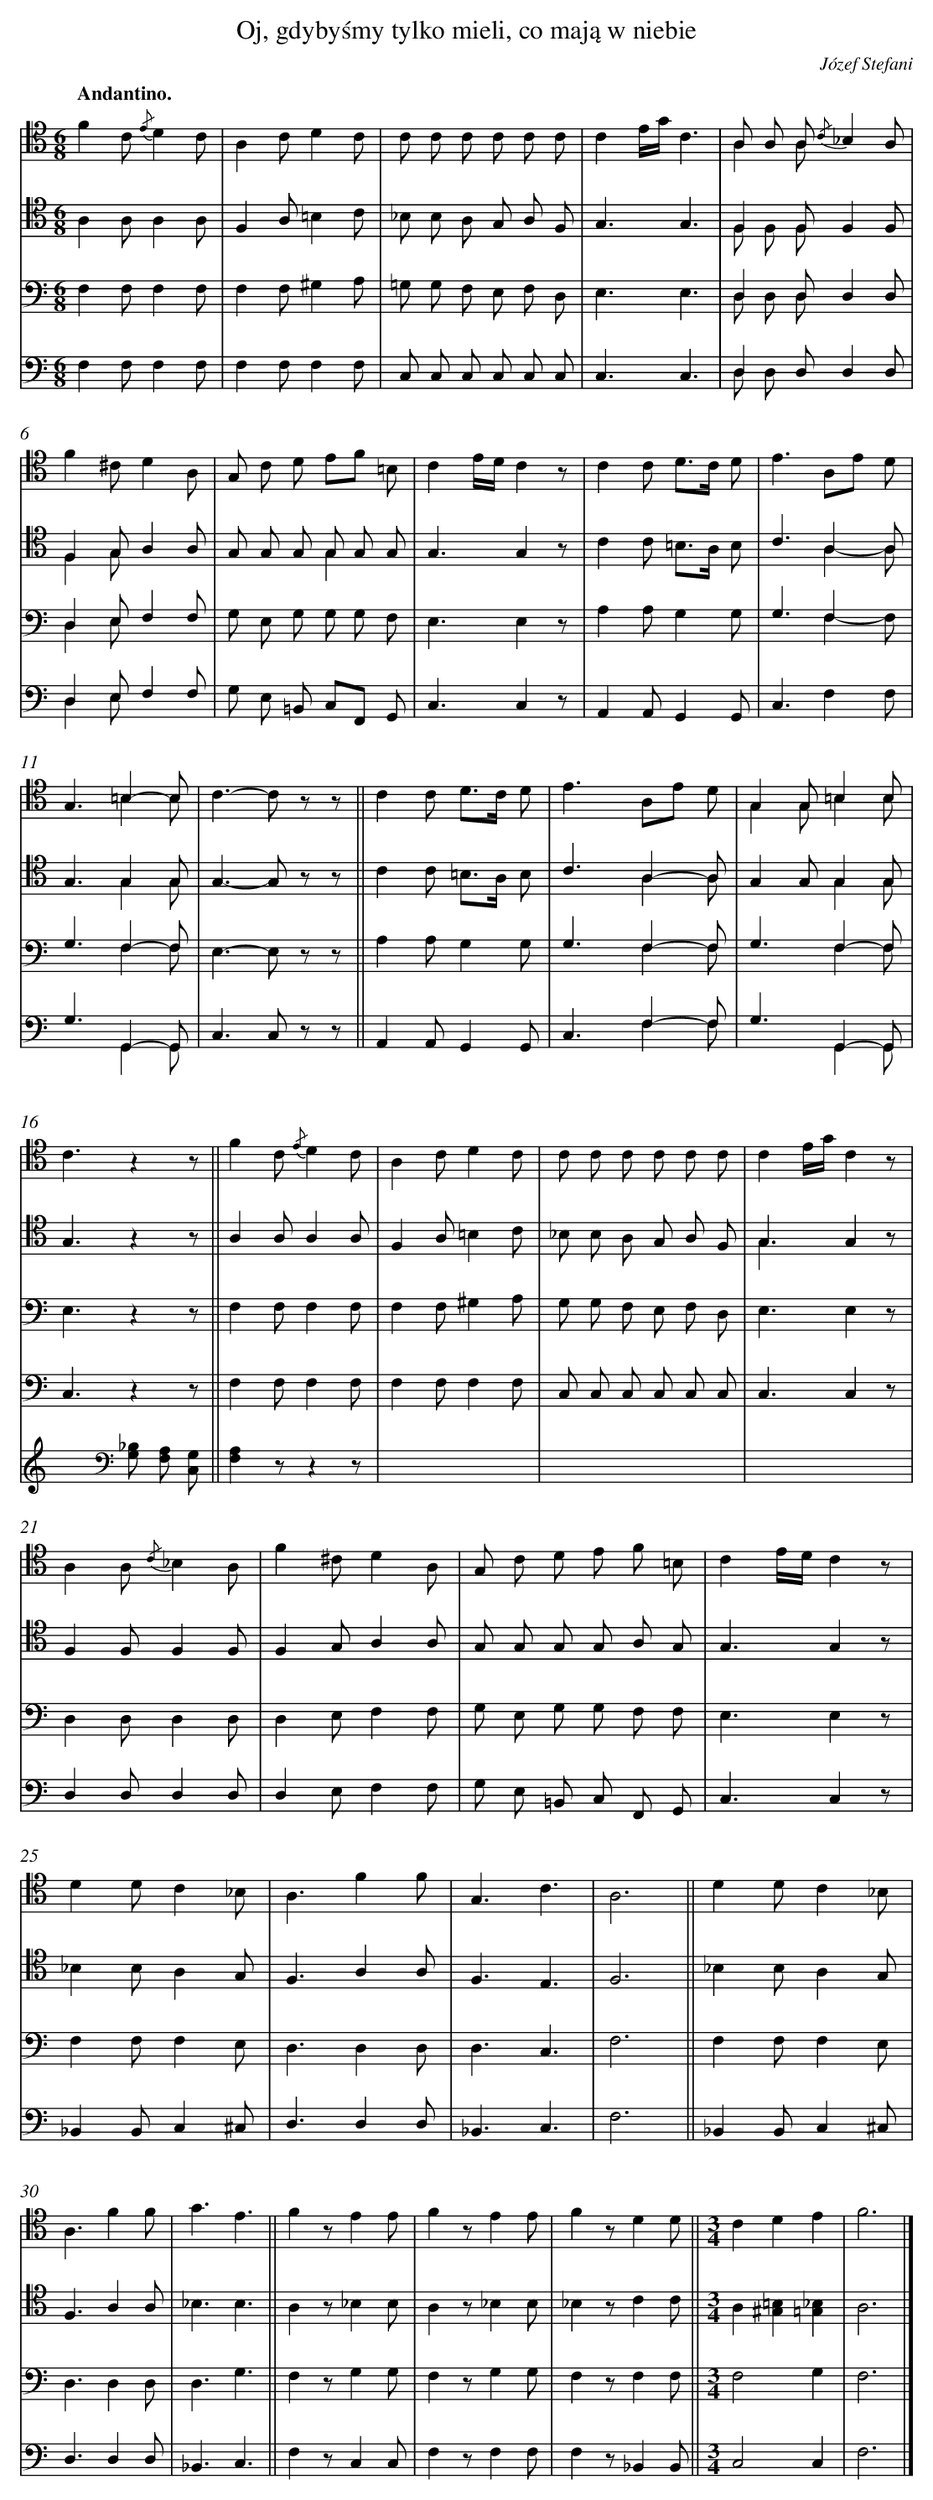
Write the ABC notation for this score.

X:1
T: Oj, gdybyśmy tylko mieli, co mają w niebie
C: Józef Stefani
L: 1/8
M: 6/8
Q: "Andantino."
V: 1 clef=tenor
V: 2 clef=tenor
V: 3 clef=bass
V: 4 clef=bass
V: 5
K: C
[V:1] F2C {/E}D2C |
[V:2] A,2A,A,2A, |
[V:3] F,2F,F,2F, |
[V:4] F,2F,F,2F, |
[V:5] x6 |
[V:1] A,2CD2C |
[V:2] F,2A,=B,2C |
[V:3] F,2F,^G,2A, |
[V:4] F,2F,F,2F, |
[V:5] x6 |
[V:1] C C C C C C |
[V:2] _B, B, A, G, A, F, |
[V:3] =G, G, F, E, F, D, |
[V:4] C, C, C, C, C, C, |
[V:5] x6 |
[V:1] C2E/G/C3 |
[V:2] G,3G,3 |
[V:3] E,3E,3 |
[V:4] C,3C,3 |
[V:5] x6 |
[V:1] A, A, A, {/C}_B,2A, & A,2A,x2x |
[V:2] F,2F,F,2F, & F, F, F,x2x |
[V:3] D,2D,D,2D, & D, D, D,x2x |
[V:4] D,2D,D,2D, & D, D, xx2x |
[V:5] x6 |
[V:1] F2^CD2A, |
[V:2] F,2G,A,2A, & F,2G,x2x |
[V:3] D,2E,F,2F, & D,2E,x2x |
[V:4] D,2E,F,2F, & D,2E,x2x |
[V:5] x6 |
[V:1] G, C D EF =B, |
[V:2] G, G, G, G, G, G, & x2xG,2x |
[V:3] G, E, G, G, G, F, |
[V:4] G, E, =B,, C,F,, G,, |
[V:5] x6 |
[V:1] C2E/D/C2z |
[V:2] G,3G,2z |
[V:3] E,3E,2z |
[V:4] C,3C,2z |
[V:5] x6 |
[V:1] C2C D>C D |
[V:2] C2C =B,>A, B, |
[V:3] A,2A,G,2G, |
[V:4] A,,2A,,G,,2G,, |
[V:5] x6 |
[V:1] E2>A,2E D |
[V:2] C3A,2A, & x3A,2-A, |
[V:3] G,3F,2x & x3F,2-F, |
[V:4] C,3F,2F, |
[V:5] x6 |
[V:1] G,3=B,2-B, & x3=B,2B, |
[V:2] G,3G,2G, & x3G,2G, |
[V:3] G,3F,2-F, & x3F,2F, |
[V:4] G,3G,,2-G,, & x3G,,2G,, |
[V:5] x6 |
[V:1] C2>-C2 z z ||
[V:2] G,2>-G,2 z z ||
[V:3] E,2>-E,2 z z ||
[V:4] C,2>C,2 z z ||
[V:5] x6 ||
[V:1] C2C D>C D |
[V:2] C2C =B,>A, B, |
[V:3] A,2A,G,2G, |
[V:4] A,,2A,,G,,2G,, |
[V:5] x6 |
[V:1] E2>A,2E D |
[V:2] C3A,2-A, & x2xA,2A, |
[V:3] G,3F,2-F, & x2xF,2F, |
[V:4] C,3F,2-F, & x2xF,2F, |
[V:5] x6 |
[V:1] G,2G,=B,2B, & G,2G,=B,2B, |
[V:2] G,2G,G,2G, & x2xG,2G, |
[V:3] G,3F,2-F, & x2xF,2F, |
[V:4] G,3G,,2-G,, & x2xG,,2G,, |
[V:5] x6 |
[V:1] C3z2z ||
[V:2] G,3z2z ||
[V:3] E,3z2z ||
[V:4] C,3z2z ||
[V:5] x2>[K:clef=bass][_B,2G,2] [A,F,] [G,C,] ||
[V:1] F2C {/E}D2C |
[V:2] A,2A,A,2A, |
[V:3] F,2F,F,2F, |
[V:4] F,2F,F,2F, |
[V:5] [A,2F,2]zz2z |
[V:1] A,2CD2C |
[V:2] F,2A,=B,2C |
[V:3] F,2F,^G,2A, |
[V:4] F,2F,F,2F, |
[V:5] x6 |
[V:1] C C C C C C |
[V:2] _B, B, A, G, A, F, |
[V:3] G, G, F, E, F, D, |
[V:4] C, C, C, C, C, C, |
[V:5] x6 |
[V:1] C2E/G/C2z |
[V:2] G,3G,2z & G,3x2x |
[V:3] E,3E,2z |
[V:4] C,3C,2z |
[V:5] x6 |
[V:1] A,2A, {/C}_B,2A, |
[V:2] F,2F,F,2F, |
[V:3] D,2D,D,2D, |
[V:4] D,2D,D,2D, |
[V:5] x6 |
[V:1] F2^CD2A, |
[V:2] F,2G,A,2A, |
[V:3] D,2E,F,2F, |
[V:4] D,2E,F,2F, |
[V:5] x6 |
[V:1] G, C D E F =B, |
[V:2] G, G, G, G, A, G, |
[V:3] G, E, G, G, F, F, |
[V:4] G, E, =B,, C, F,, G,, |
[V:5] x6 |
[V:1] C2E/D/C2z |
[V:2] G,3G,2z |
[V:3] E,3E,2z |
[V:4] C,3C,2z |
[V:5] x6 |
[V:1] D2DC2_B, |
[V:2] _B,2B,A,2G, |
[V:3] F,2F,F,2E, |
[V:4] _B,,2B,,C,2^C, |
[V:5] x6 |
[V:1] A,3F2F |
[V:2] F,3A,2A, |
[V:3] D,3D,2D, |
[V:4] D,3D,2D, |
[V:5] x6 |
[V:1] G,3C3 |
[V:2] F,3E,3 |
[V:3] D,3C,3 |
[V:4] _B,,3C,3 |
[V:5] x6 |
[V:1] A,6 ||
[V:2] F,6 ||
[V:3] F,6 ||
[V:4] F,6 ||
[V:5] x6 ||
[V:1] D2DC2_B, |
[V:2] _B,2B,A,2G, |
[V:3] F,2F,F,2E, |
[V:4] _B,,2B,,C,2^C, |
[V:5] x6 |
[V:1] A,3F2F |
[V:2] F,3A,2A, |
[V:3] D,3D,2D, |
[V:4] D,3D,2D, |
[V:5] x6 |
[V:1] G3E3 ||
[V:2] _B,3B,3 ||
[V:3] D,3G,3 ||
[V:4] _B,,3C,3 ||
[V:5] x6 ||
[V:1] F2zE2E |
[V:2] A,2z_B,2B, |
[V:3] F,2zG,2G, |
[V:4] F,2zC,2C, |
[V:5] x6 |
[V:1] F2zE2E |
[V:2] A,2z_B,2B, |
[V:3] F,2zG,2G, |
[V:4] F,2zF,2F, |
[V:5] x6 |
[V:1] F2zD2D ||
[V:2] _B,2zC2C ||
[V:3] F,2zF,2F, ||
[V:4] F,2z_B,,2B,, ||
[V:5] x6 ||
[V:1] [M:3/4]C2D2E2 |
[V:2] [M:3/4]A,2[=B,2^G,2][_B,2=G,2] |
[V:3] [M:3/4]F,4G,2 |
[V:4] [M:3/4]C,4C,2 |
[V:5] x6 |
[V:1] F6 |]
[V:2] A,6 |]
[V:3] F,6 |]
[V:4] F,6 |]
[V:5] x6 |]
